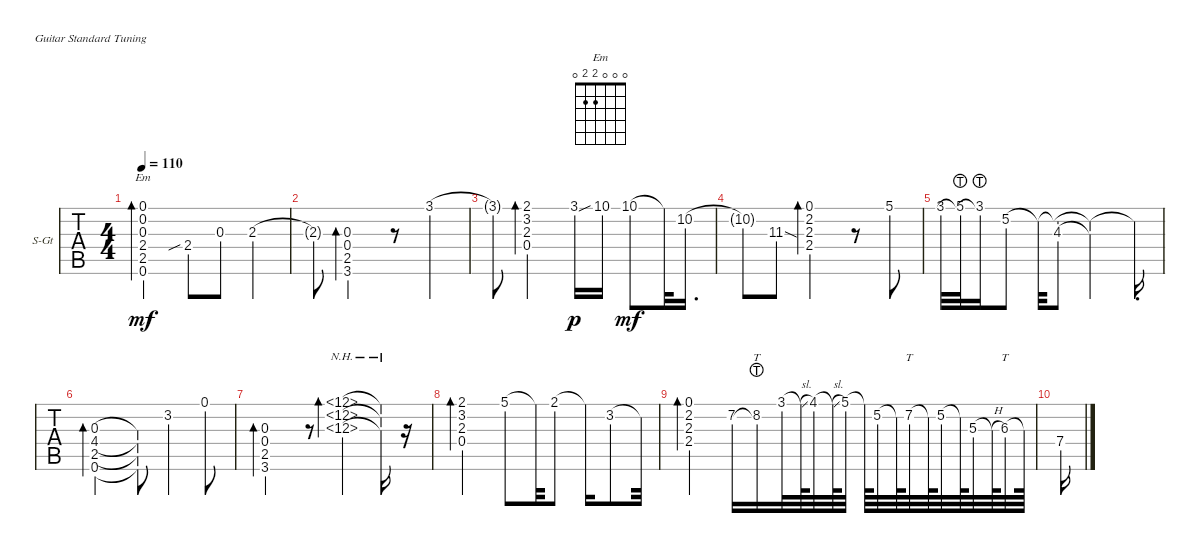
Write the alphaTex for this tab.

\defaultSystemsLayout 4
\bracketExtendMode groupsimilarinstruments
\firstSystemTrackNameOrientation horizontal
\otherSystemsTrackNameOrientation horizontal
\track ("Steel Guitar" "S-Gt") {instrument acousticguitarsteel}
\staff {tabs}
\tuning (E4 B3 G3 D3 A2 E2)
\chord ("Em" 0 0 0 2 2 0)
\ts (4 4)
\tempo 110
\clef g2
\ks c
(0.6 2.5 2.4 0.3 0.2 0.1).2{bd 256 ch "Em" dy mf instrument acousticguitarsteel} 2.4{sib}.8 0.3.8 2.3.4 |
2.3{t}.8 (3.6 2.5 0.4 0.3).2{bd 960} r.8 3.1.4 |
3.1{t}.8 (2.1 3.2 2.3 0.4).2{bd 240} 3.1.16{dy p} 10.1{sib}.16 10.1.8{dy mf} 10.1{t}.32 10.2.16{d} |
10.2{t}.8 11.3{sod}.8 (2.4 2.3 2.2 0.1).2{bd 240} r.8 5.1.8 |
3.1.32 5.1{lht}.32 3.1{lht}.16 5.2.8 5.2{t}.32 (4.3 5.2{t}).8 (4.3{t} 5.2{t}).2 5.2{t}.16{d} |
(0.6 2.5 4.4 0.3).2{bd 960} (0.3{t} 2.5{t} 0.6{t} 4.4{t}).8 3.2.4 0.1.8 |
(3.6 2.5 0.4 0.3).2{bd 960} r.8 (12.3{nh} 12.2{nh} 12.1{nh}).4{bd 120} (12.2{nh t} 12.1{nh t} 12.3{nh t}).16 r.16 |
(2.1 3.2 2.3 0.4).2{bd 253} 5.1.8 5.1{t}.32 2.1.8 2.1{t}.16 3.2.8 3.2{t}.32 |
(2.4 2.3 2.2 0.1).2{bd 240} 7.2.16 8.2{lht}.16{tt} 3.1.32 3.1{sl t}.64 4.1.32 4.1{sl t}.64 5.1.32 5.1{t}.64 5.2.32 5.2{t}.64 7.2.32{tt} 7.2{t}.64 5.2.32 5.2{t}.64 5.3.32 5.3{h t}.64 6.3.32{tt} 6.3{t}.64 |
7.4.16
